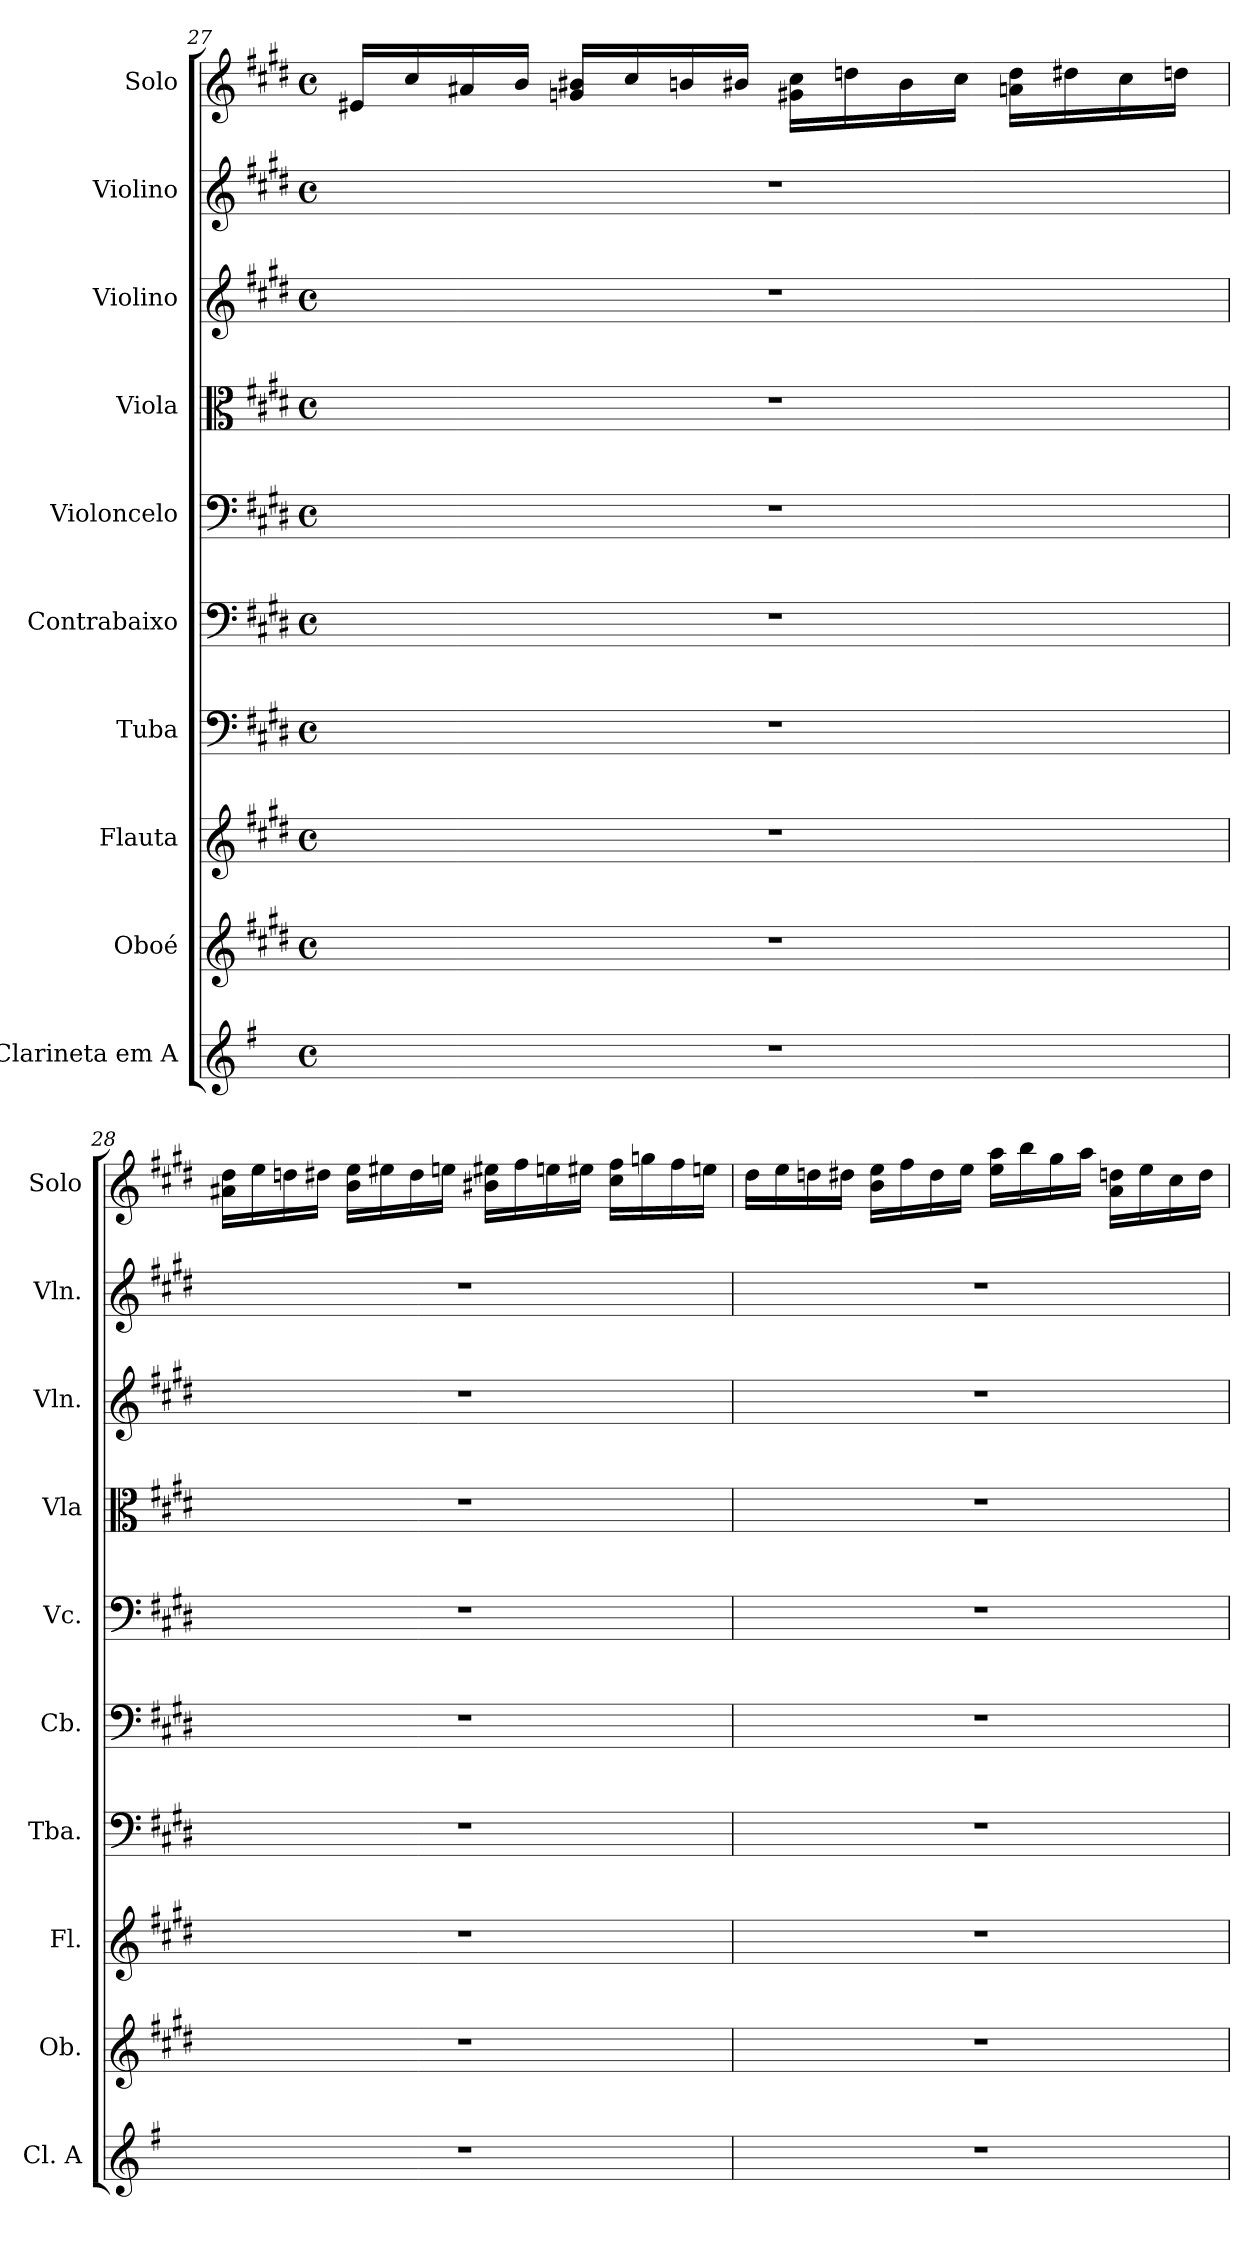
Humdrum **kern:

**kern	**kern	**kern	**kern	**kern	**kern	**kern	**kern	**kern	**kern
*part10	*part9	*part8	*part7	*part6	*part5	*part4	*part3	*part2	*part1
*staff10	*staff9	*staff8	*staff7	*staff6	*staff5	*staff4	*staff3	*staff2	*staff1
*I"Clarineta em A	*I"Oboé	*I"Flauta	*I"Tuba	*I"Contrabaixo	*I"Violoncelo	*I"Viola	*I"Violino	*I"Violino	*I"Solo
*I'Cl. A	*I'Ob.	*I'Fl.	*I'Tba.	*I'Cb.	*I'Vc.	*I'Vla	*I'Vln.	*I'Vln.	*I'Solo
!!LO:LB:g=z
*clefG2	*clefG2	*clefG2	*clefF4	*clefF4	*clefF4	*clefC3	*clefG2	*clefG2	*clefG2
*ITrd2c3	*	*	*	*ITrd7c12	*	*	*	*	*
*k[f#c#g#d#]	*k[f#c#g#d#]	*k[f#c#g#d#]	*k[f#c#g#d#]	*k[f#c#g#d#]	*k[f#c#g#d#]	*k[f#c#g#d#]	*k[f#c#g#d#]	*k[f#c#g#d#]	*k[f#c#g#d#]
*M4/4	*M4/4	*M4/4	*M4/4	*M4/4	*M4/4	*M4/4	*M4/4	*M4/4	*M4/4
*met(c)	*met(c)	*met(c)	*met(c)	*met(c)	*met(c)	*met(c)	*met(c)	*met(c)	*met(c)
=27	=27	=27	=27	=27	=27	=27	=27	=27	=27
1r	1r	1r	1r	1r	1r	1r	1r	1r	16e#X/LL
.	.	.	.	.	.	.	.	.	16cc#/
.	.	.	.	.	.	.	.	.	16a#X/
.	.	.	.	.	.	.	.	.	16b/JJ
.	.	.	.	.	.	.	.	.	16gn/ 16b#X/LL
.	.	.	.	.	.	.	.	.	16cc#/
.	.	.	.	.	.	.	.	.	16bn/
.	.	.	.	.	.	.	.	.	16b#X/JJ
.	.	.	.	.	.	.	.	.	16g#X\ 16cc#\LL
.	.	.	.	.	.	.	.	.	16ddn\
.	.	.	.	.	.	.	.	.	16b#\
.	.	.	.	.	.	.	.	.	16cc#\JJ
.	.	.	.	.	.	.	.	.	16an\ 16dd\LL
.	.	.	.	.	.	.	.	.	16dd#X\
.	.	.	.	.	.	.	.	.	16cc#\
.	.	.	.	.	.	.	.	.	16ddn\JJ
!!LO:LB:g=z
=28	=28	=28	=28	=28	=28	=28	=28	=28	=28
1r	1r	1r	1r	1r	1r	1r	1r	1r	16a#X\ 16dd#\LL
.	.	.	.	.	.	.	.	.	16ee\
.	.	.	.	.	.	.	.	.	16ddn\
.	.	.	.	.	.	.	.	.	16dd#X\JJ
.	.	.	.	.	.	.	.	.	16b\ 16ee\LL
.	.	.	.	.	.	.	.	.	16ee#X\
.	.	.	.	.	.	.	.	.	16dd#\
.	.	.	.	.	.	.	.	.	16een\JJ
.	.	.	.	.	.	.	.	.	16b#X\ 16ee#X\LL
.	.	.	.	.	.	.	.	.	16ff#\
.	.	.	.	.	.	.	.	.	16een\
.	.	.	.	.	.	.	.	.	16ee#X\JJ
.	.	.	.	.	.	.	.	.	16cc#\ 16ff#\LL
.	.	.	.	.	.	.	.	.	16ggn\
.	.	.	.	.	.	.	.	.	16ff#\
.	.	.	.	.	.	.	.	.	16een\JJ
=29	=29	=29	=29	=29	=29	=29	=29	=29	=29
1r	1r	1r	1r	1r	1r	1r	1r	1r	16dd#\LL
.	.	.	.	.	.	.	.	.	16ee\
.	.	.	.	.	.	.	.	.	16ddn\
.	.	.	.	.	.	.	.	.	16dd#X\JJ
.	.	.	.	.	.	.	.	.	16b\ 16ee\LL
.	.	.	.	.	.	.	.	.	16ff#\
.	.	.	.	.	.	.	.	.	16dd#\
.	.	.	.	.	.	.	.	.	16ee\JJ
.	.	.	.	.	.	.	.	.	16ee\ 16aa\LL
.	.	.	.	.	.	.	.	.	16bb\
.	.	.	.	.	.	.	.	.	16gg#\
.	.	.	.	.	.	.	.	.	16aa\JJ
.	.	.	.	.	.	.	.	.	16a\ 16ddn\LL
.	.	.	.	.	.	.	.	.	16ee\
.	.	.	.	.	.	.	.	.	16cc#\
.	.	.	.	.	.	.	.	.	16dd\JJ
=	=	=	=	=	=	=	=	=	=
*-	*-	*-	*-	*-	*-	*-	*-	*-	*-
